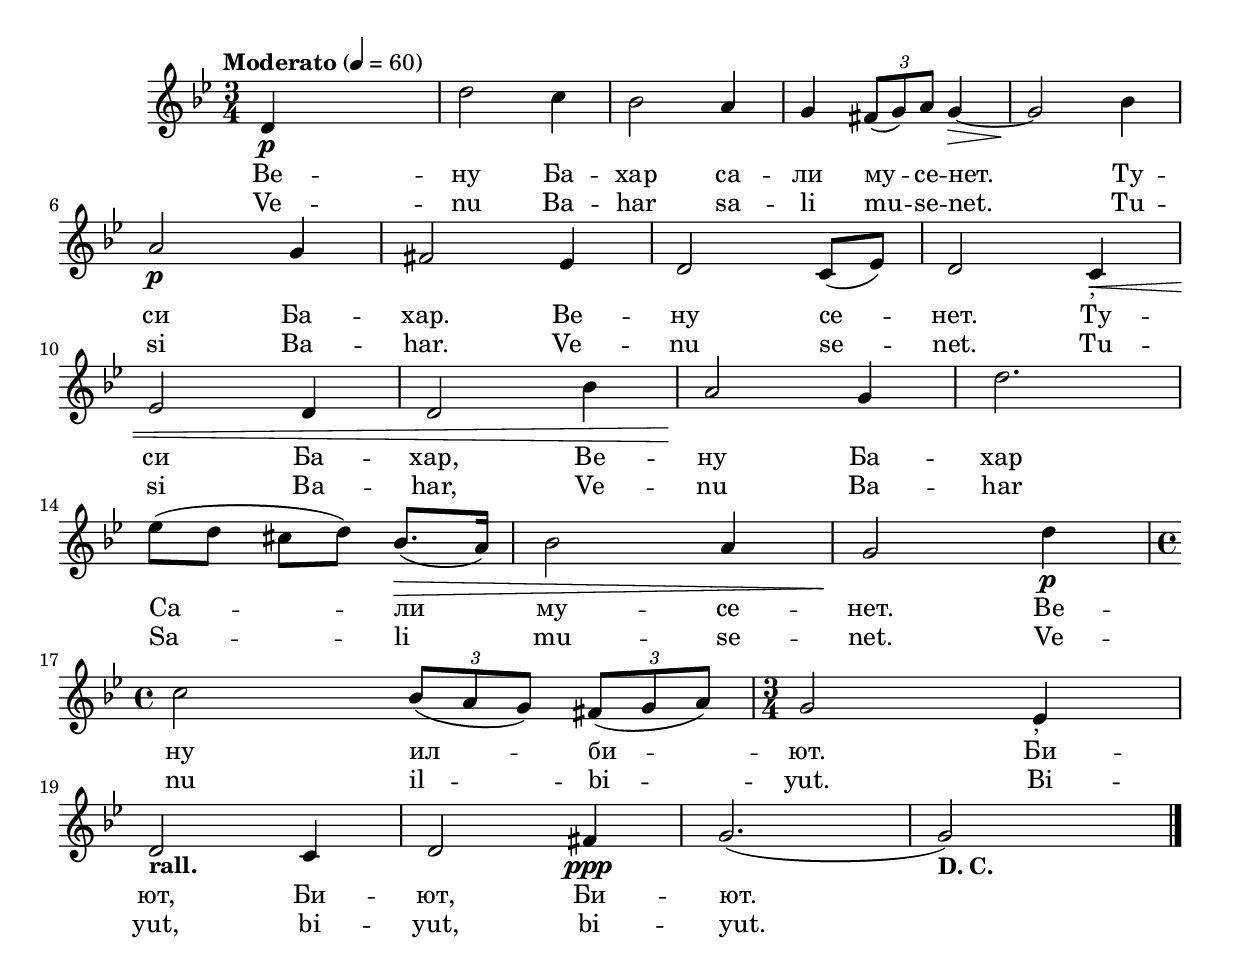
\version "2.18.2"



melody = \absolute  {
  \clef treble
  \key bes \major
  \time 3/4 \tempo "Moderato" 4 = 60
 
d'4 \p s2 | % 2
  d''2 c''4 | % 3
  bes'2 a'4 | % 4
  g'4 \times 2/3 {
    fis'8*255/256 ( g'8*255/256 ) a'8*129/128
  }
  g'4 \> ~ | % 5
  g'2 \! bes'4 \break | % 6
  a'2 \p g'4 | % 7
  fis'2 es'4 | % 8
  d'2 c'8 ( es'8 ) | % 9
  d'2 c'4 -"," \< \break | \barNumberCheck #10
  es'2 d'4 | % 11
  d'2 bes'4 | % 12
  a'2 \! g'4 | % 13
  d''2. \break | % 14
  es''8 ( d''8 cis''8 d''8 ) bes'8. \> ( a'16 ) | % 15
  bes'2 a'4 | % 16
  g'2 \! d''4 \p \break | % 17
  \time 4/4  c''2 \once \override TupletBracket #'stencil = ##f
  \times 2/3  {
    bes'8*255/256 ( a'8*255/256 g'8*129/128 )
  }
  \once \override TupletBracket #'stencil = ##f
  \times 2/3  {
    fis'8*255/256 ( g'8*255/256 a'8*129/128 )
  }
  | % 18
  \time 3/4  g'2 es'4 -"," \break | % 19
  d'2 -\markup{ \bold {rall.} } c'4 | \barNumberCheck #20
  d'2 fis'4 \ppp | % 21
  g'2. ( | % 22
  g'2 -\markup{ \bold {D. C.} } ) s4 \bar "|."



}

text = \lyricmode {Ве -- ну Ба
  -- хар са -- ли му -- се -- нет. Ту -- си Ба --
  хар. Ве -- ну се -- нет. Ту -- си Ба -- хар, Ве
  -- ну Ба -- хар Са -- ли му -- се -- нет. Ве --
  ну ил -- би -- ют. Би -- ют, Би -- ют, Би -- ют.

 
 
}

textL = \lyricmode {Ve -- nu Ba -- har
  sa -- li mu -- se -- net. Tu -- si Ba -- har. Ve -- nu se --
  net. Tu -- si Ba -- har, Ve -- nu Ba -- har Sa -- li mu -- se --
  net. Ve -- nu il -- bi -- yut. Bi -- yut, bi -- yut, bi --
  yut.
 
 
}

\score{
 \header {
  title = \markup { \fontsize #0 "Песен на зората / Pesen na sorata" }
  %subtitle = \markup \center-column { " " \vspace #1 } 
  
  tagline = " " %supress footer Music engraving by LilyPond 2.18.0—www.lilypond.org
 % arranger = \markup { \fontsize #+1 "Контекстуализация: Йордан Камджалов / Contextualization: Yordan Kamdzhalov" }
  %composer = \markup \center-column { "Бейнса Дуно / Beinsa Duno" \vspace #1 } 

}
  <<
    \new Voice = "one" {
      
      \melody
    }
    \new Lyrics \lyricsto "one" \text
    \new Lyrics \lyricsto "one" \textL
  >>
 
}